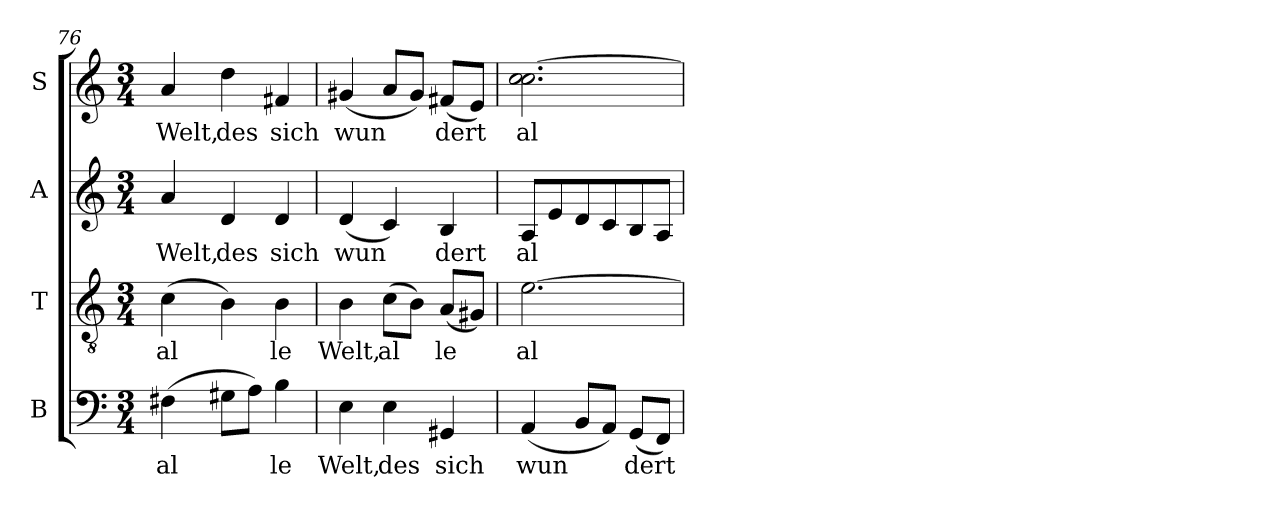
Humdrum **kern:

**kern	**text	**kern	**text	**kern	**text	**kern	**text
*part4	*part4	*part3	*part3	*part2	*part2	*part1	*part1
*staff4	*staff4	*staff3	*staff3	*staff2	*staff2	*staff1	*staff1
*I"B	*	*I"T	*	*I"A	*	*I"S	*
*I'B	*	*I'T	*	*I'A	*	*I'S	*
*clefF4	*	*clefGv2	*	*clefG2	*	*clefG2	*
*k[]	*	*k[]	*	*k[]	*	*k[]	*
*C:	*	*C:	*	*C:	*	*C:	*
*M3/4	*	*M3/4	*	*M3/4	*	*M3/4	*
=76	=76	=76	=76	=76	=76	=76	=76
!	!LO:LY:b:cj	!	!LO:LY:b:cj	!	!LO:LY:b:cj	!	!LO:LY:b
(>4F#X\	al	(>4c\	al	4a/	Welt,	4a/	Welt,
!	!LO:LY:b:cj	!	!LO:LY:b:cj	!	!LO:LY:b:cj	!	!LO:LY:b
8G#X\L	.	4B\)	.	4d/	des	4dd\	des
!	!LO:LY:b:cj	!	!	!	!	!	!
8A\J)	.	.	.	.	.	.	.
!	!LO:LY:b:cj	!	!LO:LY:b:cj	!	!LO:LY:b:cj	!	!LO:LY:b
4B\	le	4B\	le	4d/	sich	4f#X/	sich
=77	=77	=77	=77	=77	=77	=77	=77
!	!LO:LY:b:cj	!	!LO:LY:b:cj	!	!LO:LY:b:cj	!	!LO:LY:b
4E\	Welt,	4B\	Welt,	(<4d/	wun-	(<4g#X/	wun
!	!LO:LY:b:cj	!	!LO:LY:b:cj	!	!LO:LY:b:cj	!	!LO:LY:b
4E\	des	(>8c\L	al	4c/)	--	8a/L	.
!	!	!	!LO:LY:b:cj	!	!	!	!LO:LY:b
.	.	8B\J)	.	.	.	8g#/J)	.
!	!LO:LY:b:cj	!	!LO:LY:b:cj	!	!LO:LY:b:cj	!	!LO:LY:b
4GG#X/	sich	(<8A/L	le	4B/	-dert	(<8f#X/L	dert
!	!	!	!LO:LY:b:cj	!	!	!	!LO:LY:b
.	.	8G#X/J)	.	.	.	8e/J)	.
=78	=78	=78	=78	=78	=78	=78	=78
!	!LO:LY:b:cj	!	!LO:LY:b:cj	!	!LO:LY:b:cj	!	!LO:LY:b
(<4AA/	wun	[>2.e\	al	8A/L	al-	2.cc\ [>2.cc\	al
!	!	!	!	!	!LO:LY:b:cj	!	!
.	.	.	.	8e/	--	.	.
!	!LO:LY:b:cj	!	!	!	!LO:LY:b:cj	!	!
8BB/L	.	.	.	8d/	--	.	.
!	!LO:LY:b:cj	!	!	!	!LO:LY:b:cj	!	!
8AA/J)	.	.	.	8c/	--	.	.
!	!LO:LY:b:cj	!	!	!	!LO:LY:b:cj	!	!
(<8GG/L	dert	.	.	8B/	--	.	.
!	!LO:LY:b:cj	!	!	!	!LO:LY:b:cj	!	!
8FF/J)	.	.	.	8A/J	--	.	.
=	=	=	=	=	=	=	=
*-	*-	*-	*-	*-	*-	*-	*-
